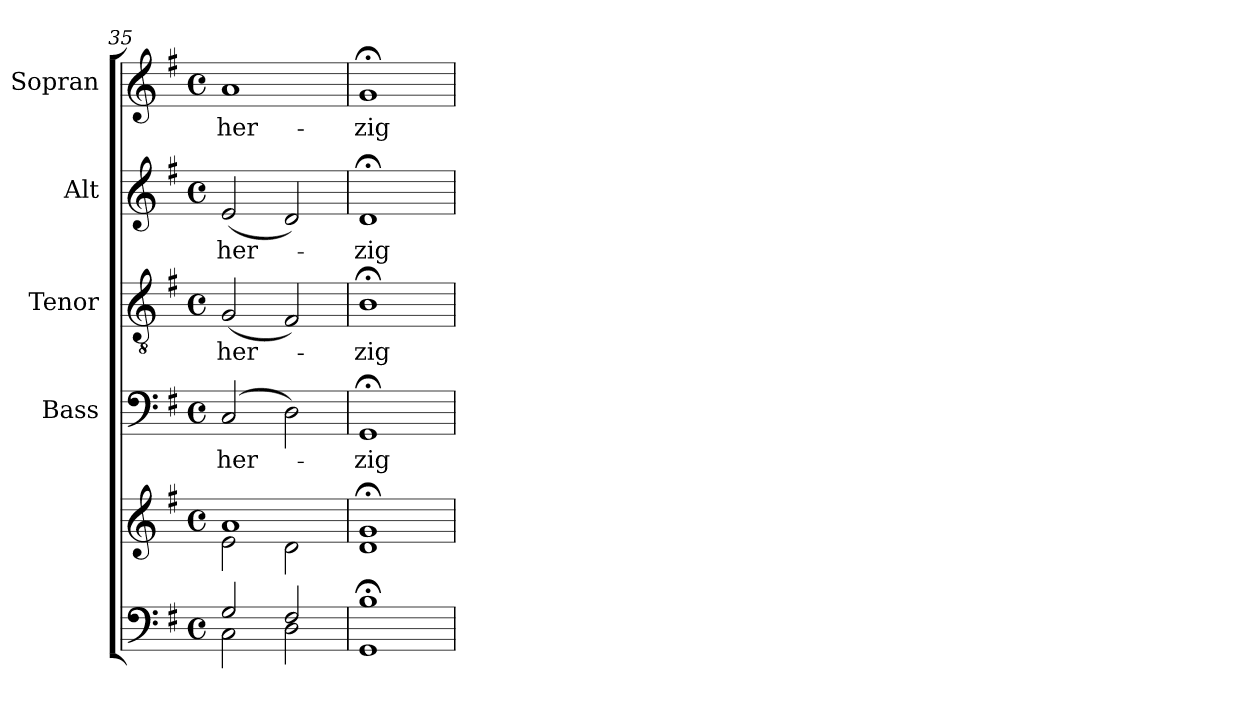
**kern	**kern	**kern	**text	**kern	**text	**kern	**text	**kern	**text
*part5	*part5	*part4	*part4	*part3	*part3	*part2	*part2	*part1	*part1
*staff6	*staff5	*staff4	*staff4	*staff3	*staff3	*staff2	*staff2	*staff1	*staff1
*	*	*I"Bass	*	*I"Tenor	*	*I"Alt	*	*I"Sopran	*
*	*	*I'B.	*	*I'T.	*	*I'A.	*	*I'S.	*
*clefF4	*clefG2	*clefF4	*	*clefGv2	*	*clefG2	*	*clefG2	*
*k[f#]	*k[f#]	*k[f#]	*	*k[f#]	*	*k[f#]	*	*k[f#]	*
*G:	*G:	*G:	*	*G:	*	*G:	*	*G:	*
*M4/4	*M4/4	*M4/4	*	*M4/4	*	*M4/4	*	*M4/4	*
*met(c)	*met(c)	*met(c)	*	*met(c)	*	*met(c)	*	*met(c)	*
=35	=35	=35	=35	=35	=35	=35	=35	=35	=35
*^	*^	*	*	*	*	*	*	*	*
!	!	!	!	!	!LO:LY:b	!	!LO:LY:b	!	!LO:LY:b	!	!LO:LY:b
2G/	2C\	1a	2e\	(2C/	-her-	(<2G/	-her-	(<2e/	-her-	1a	-her-
2F#/	2D\	.	2d\	2D\)	.	2F#/)	.	2d/)	.	.	.
=36	=36	=36	=36	=36	=36	=36	=36	=36	=36	=36	=36
!	!	!	!	!	!LO:LY:b	!	!LO:LY:b	!	!LO:LY:b	!	!LO:LY:b
1B;<	1GG	1g;<	1d	1GG;<	-zig	1B;<	-zig	1d;<	-zig	1g;<	-zig
*v	*v	*	*	*	*	*	*	*	*	*	*
*	*v	*v	*	*	*	*	*	*	*	*
=	=	=	=	=	=	=	=	=	=
*-	*-	*-	*-	*-	*-	*-	*-	*-	*-
